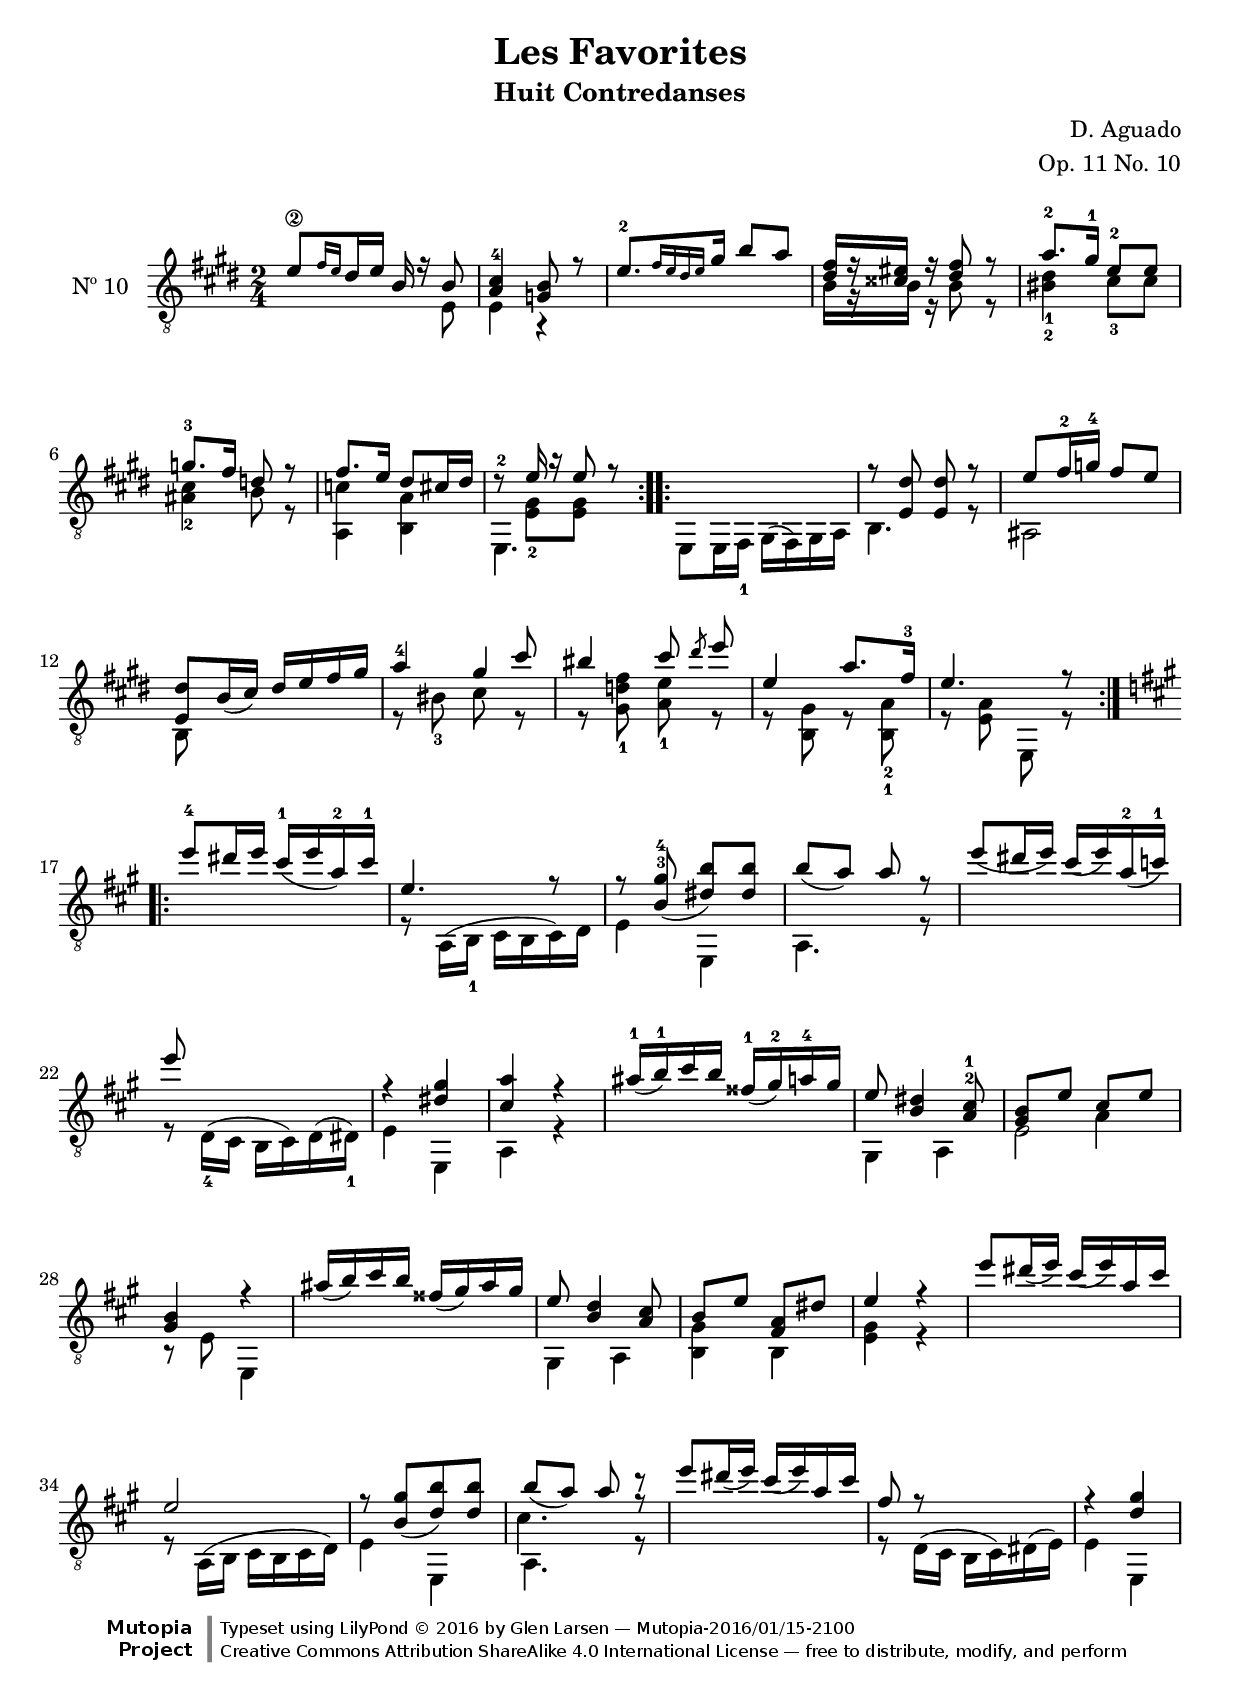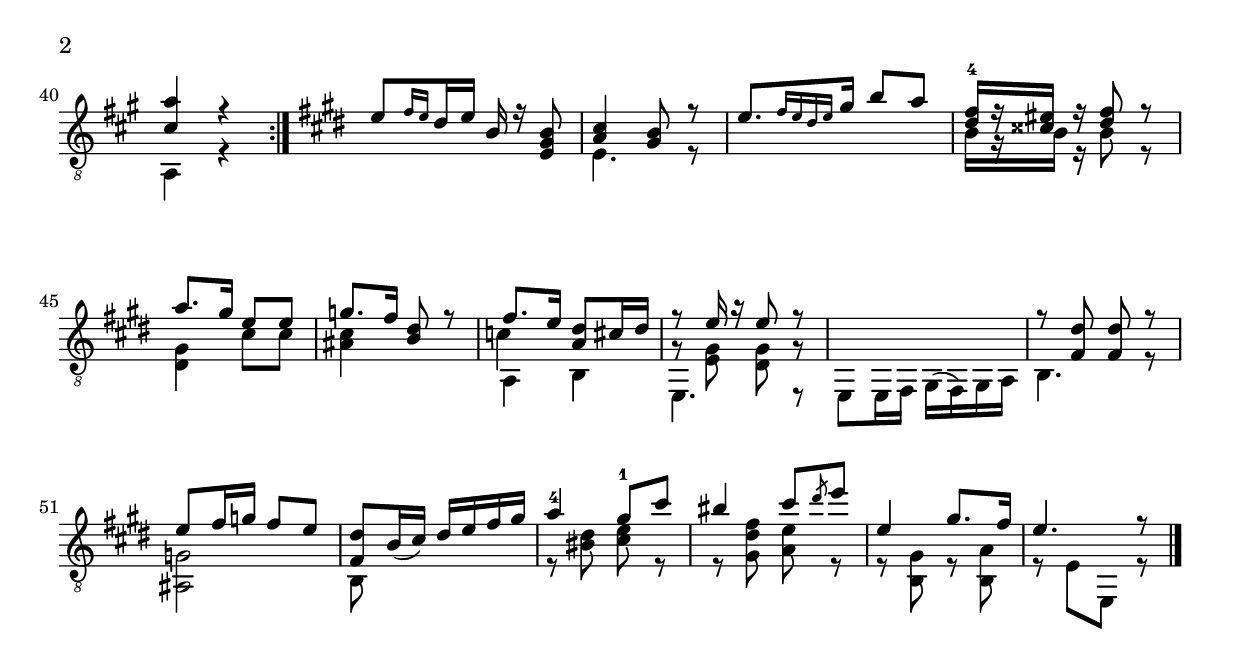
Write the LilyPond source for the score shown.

\version "2.19.34"

\header {
  title = "Les Favorites"
  subtitle = "Huit Contredanses"
  composer = "D. Aguado"
  opus = "Op. 11 No. 10"
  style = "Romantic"
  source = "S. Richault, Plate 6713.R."
  date = "1846"
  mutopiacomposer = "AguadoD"
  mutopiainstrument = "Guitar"
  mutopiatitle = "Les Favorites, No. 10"
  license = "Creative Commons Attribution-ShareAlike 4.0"
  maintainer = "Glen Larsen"
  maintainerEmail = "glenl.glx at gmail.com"

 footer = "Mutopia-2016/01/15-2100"
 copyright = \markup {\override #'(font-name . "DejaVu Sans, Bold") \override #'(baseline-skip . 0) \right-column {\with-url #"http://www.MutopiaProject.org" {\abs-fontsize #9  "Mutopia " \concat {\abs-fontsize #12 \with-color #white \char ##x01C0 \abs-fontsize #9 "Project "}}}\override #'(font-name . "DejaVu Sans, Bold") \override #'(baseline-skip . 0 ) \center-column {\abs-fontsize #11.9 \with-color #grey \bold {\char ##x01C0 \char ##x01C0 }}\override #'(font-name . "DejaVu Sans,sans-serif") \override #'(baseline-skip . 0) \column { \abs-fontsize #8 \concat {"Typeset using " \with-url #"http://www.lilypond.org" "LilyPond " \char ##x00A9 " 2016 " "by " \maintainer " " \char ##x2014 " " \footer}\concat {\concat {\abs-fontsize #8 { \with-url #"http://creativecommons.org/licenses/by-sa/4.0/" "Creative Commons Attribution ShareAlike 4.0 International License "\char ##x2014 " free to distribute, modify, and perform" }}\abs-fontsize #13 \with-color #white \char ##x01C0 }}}
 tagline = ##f
}

\paper {
  % add space between composer/opus markup and first staff
  markup-system-spacing #'padding = #3
  % add a little space between composer and opus
  markup-markup-spacing #'padding = #1.2
  top-margin = #8
  bottom-margin = #12
}

mbreak = {} % { \break }
global = {
  \time 2/4
  \key e \major
}

upperVoice = \relative c' {
  \voiceOne
  \slurDown
  \set stringNumberOrientations = #'(up)
  \set fingeringOrientations = #'(up)
  \repeat volta 2 {
    <e\2>8[ \grace{fis16[ e]} dis16 e] b r b8 |
    <a cis-4>4 <g b>8 r |
    <e'-2>8.[ \grace{fis16[ e dis e16]} gis16] b8 a |
    <dis, fis>16[ r <cisis eis>16] r <dis fis>8 r |
    <a'-2>8. <gis-1>16 <e-2>8 e |
    <g-3>8. fis16 d8 r |

    \mbreak
    fis8. e16 dis8 cis16 dis |
    d8\rest e16 r e8 s |
  }
  \repeat volta 2 {
    s2 |
    r8 <e, dis'> q r |
    e'8 <fis-2>16 <g-4> fis8 e |
    <e, dis'>8 b'16( cis) dis e fis gis |
    << {\voiceOne <a-4>4 gis} \\ {\voiceThree s4 s8 cis8} >> |

    \mbreak
    bis4 cis8\noBeam \slashedGrace{dis8} e |
    e,4 a8. <fis-3>16 |
    e4. r8 |
  }
  \repeat volta 2 {
    \key a\major
    <e'-4>8 dis16 e <cis-1>16( e <a,-2>) <cis-1> |
    e,4. r8 |
    r8 <b-3 gis'-4>( <dis b'>) q |
    b'8( a) a r |

    \mbreak
    e'8( dis16 e) cis( e) <a,-2>( <c-1>) |
    e8 s s4 |
    r4 <dis, gis> |
    <cis a'>4 r |
    <ais'-1>16( <b-1>) cis b <fisis-1>( <gis-2>) <a-4> gis |

    e8 <b dis>4 <a-2 cis-1>8 |
    <gis b>8 e' cis e |
    <gis, b>4 r |

    \mbreak
    ais'16( b) cis b fisis( gis) ais gis |
    e8 <b d>4 <a cis>8 |
    b8 e <fis, a> dis' |
    e4 r |
    e'8 dis16( e) cis( e) a, cis |
    e,2 |
    r8 <b gis'>8[( <d b'>) q] |
    
    \mbreak
    b'8( a) a r |
    e'8 dis16( e) cis( e) a, cis |
    fis,8 r s4 |
    r4 <d gis> |
    <cis a'>4 r |
  }
  \key e \major
  e8[ \grace{fis16[ e]} dis16 e] b r <e, gis b>8 |
  <a cis>4 <gis b>8 r |

  \mbreak
  e'8.[ \grace{fis16[ e dis e]} gis16] b8 a |
  <dis,-4 fis>16[ r <cisis eis>16] r <dis fis>8 r |
  a'8. gis16 e8 e |
  g8. fis16 <b, dis>8 r |
  fis'8. e16 <a, dis>8 cis16 dis |
  r8 e16 r e8 r |
  s2 |

  \mbreak
  r8 <fis, dis'> q r |
  e'8 fis16 g fis8 e |
  <fis, dis'>8 b16( cis) dis e fis gis |
  <a-4>4 <gis-1>8 cis8 |
  bis4 cis8 \slashedGrace{dis} e |
  e,4 gis8. fis16 |
  e4. r8 |

  \bar "|."
}

lowerVoice = \relative c {
  \voiceTwo
  \slurUp
  \set stringNumberOrientations = #'(down)
  \set fingeringOrientations = #'(down)
  s4 s8 e |
  e4 r |
  s2 |
  b'16[ r b] r b8 r |
  <bis-2 dis-1>4 <cis-3>8 cis |
  <ais-2 cis>4 b8 r |

  <a, c'>4 <b a'> |
  << {
    \voiceTwo <e,-2>4. s8
  } \\ {
    \set fingeringOrientations = #'(down)
    \voiceThree\stemDown s8 <e'-2 gis>8[ <e gis>8] r
  } >> |
  e,8 e16 <fis-1> gis( fis) gis a |
  b4. r8 |
  ais2 |
  b8 s s4 |
  r8 <bis'-3> cis r |

  r8 <gis-1 d' fis> <a-1 e'> r |
  r8 <b, gis'>8 r <b-1 a'-2> |
  r8 <e a> e, r |
  s2 |
  r8 a16( <b-1> cis b cis) d |
  e4 e, |
  a4. r8 |

  s2 |
  r8 <d-4>16( cis b cis) d( <dis-1>) |
  e4 e, |
  a4 r |
  s2 |
  gis4 a |
  << {\voiceTwo e'2} \\ {\voiceThree\stemDown s4 a} >> |
  r8 e e,4 |

  s2 |
  gis4 a |
  <b gis'>4 b |
  <e gis>4 r |
  s2 |
  r8 a,16( b cis b cis d)
  e4 e, |

  << {\voiceTwo a4. r8 } \\ {\voiceThree\stemDown cis'4. r8 } >> |
  s2 |
  r8 d,16( cis b cis) dis( e) |
  e4 e, |
  a4 r |
  s2 |
  e'4. r8 |

  s2 |
  b'16[ r b] r b8 r |
  <gis dis>4 cis8 cis |
  <ais cis>4 s |
  << {\voiceTwo a,4 b } \\ {\voiceThree\stemDown c'4 s } >> |
  << {\voiceTwo e,,4. e8\rest } \\ {\voiceThree\stemDown g'8\rest <e gis> <dis gis> g\rest } >> |
  e,8 e16 fis gis( fis) gis a |

  b4. r8 |
  <ais g'>2 |
  b8 s s4 |
  r8 <bis' dis> <cis e> r |
  r8 <gis dis' fis> <a e'> r |
  r8 <b, gis'> r <b a'> |
  r8 e[ e,] r |
}

\score {
  <<
    \new Staff = "Guitar" \with {
      midiInstrument = #"acoustic guitar (nylon)"
      instrumentName = #"Nº 10"
      \mergeDifferentlyDottedOn
      \mergeDifferentlyHeadedOn
%      \override StringNumber #'stencil = ##f
    } <<
      \global
      \clef "treble_8"

      \context Voice = "upperVoice" \upperVoice
      \context Voice = "lowerVoice" \lowerVoice
    >>
%{
    % tabs are not completely developed
    \new TabStaff = "Guitar tabs" \with {
      restrainOpenStrings = ##t
    } <<
      \clef "moderntab"
      \global
      \context TabVoice = "upperVoice" \upperVoice
      \context TabVoice = "lowerVoice" \lowerVoice
    >>
%}
  >>
  \layout {}
  \midi {
    \context { \TabStaff \remove "Staff_performer" }
    \tempo 4 = 74
  }
}
